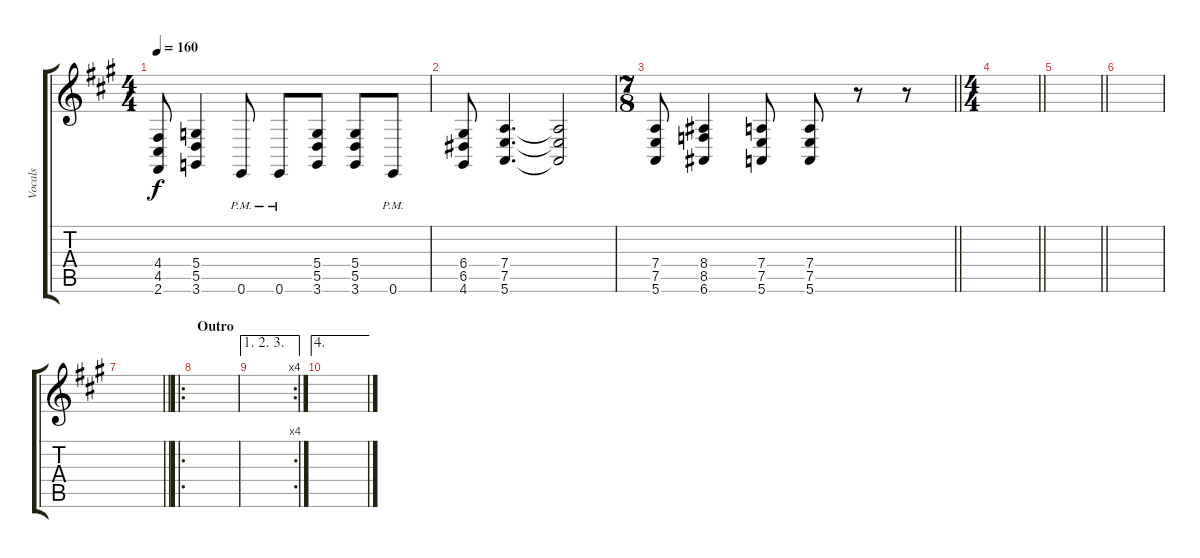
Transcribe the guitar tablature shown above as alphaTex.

\track ("Vocals" "Vocals") {instrument lead6voice}
\staff {score tabs}
\tuning (E4 B3 G3 D3 A2 E2) {hide}
\ts (4 4)
\tempo 160
\clef g2
\ks a
(4.4 4.5 2.6).8{dy f} (5.4 5.5 3.6).4 0.6{pm}.8 0.6{pm}.8 (5.4 5.5 3.6).8 (5.4 5.5 3.6).8 0.6{pm}.8 |
(6.4 6.5 4.6).8 (7.4 7.5 5.6).4{d} (7.4{t} 7.5{t} 5.6{t}).2 |
\ts (7 8)
\barLineRight lightlight
(7.4 7.5 5.6).8 (8.4 8.5 6.6).4 (7.4 7.5 5.6).8 (7.4 7.5 5.6).8 r.8 r.8 |
\ts (4 4)
\barLineRight lightlight
|
\barLineRight lightlight
|
|
\barLineRight lightlight
|
\ro
\section ("" "Outro")
|
\ae (1 2 3)
\rc 4
|
\ae 4
